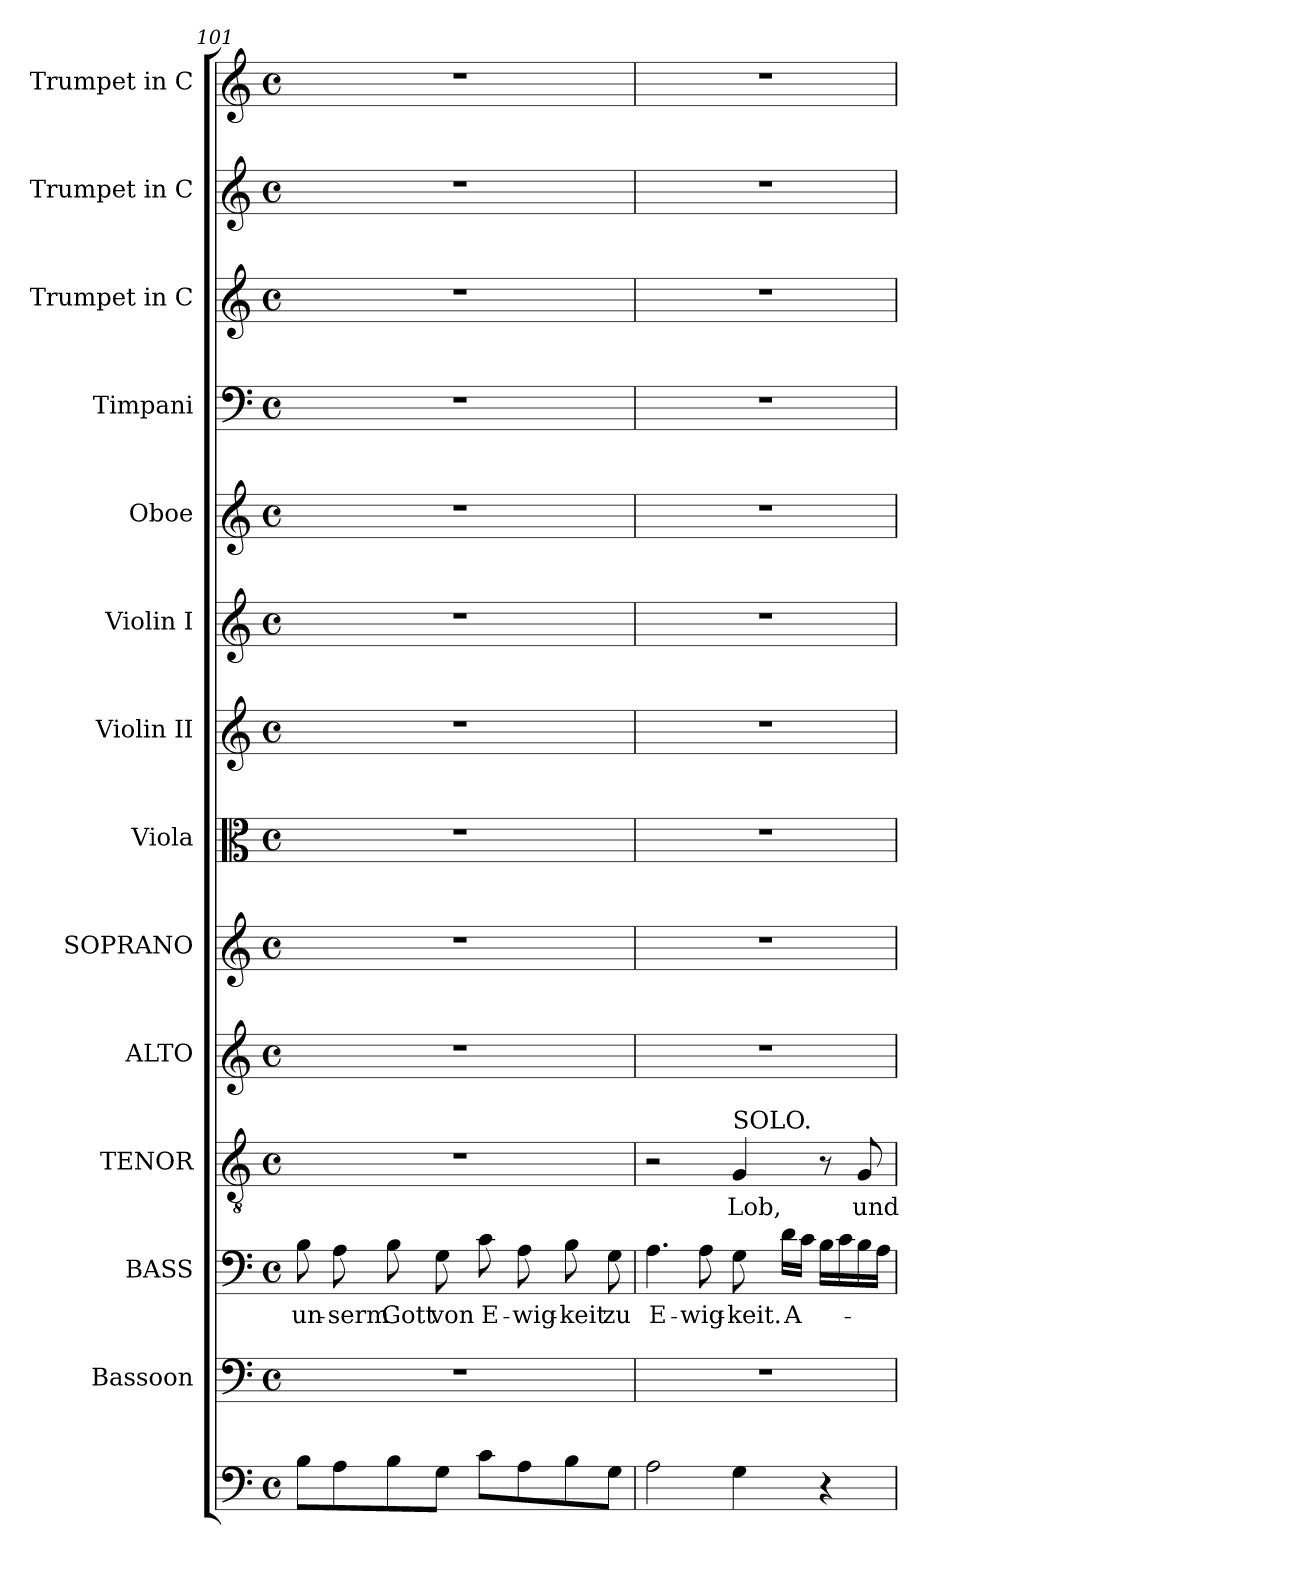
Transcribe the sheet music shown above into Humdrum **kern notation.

**kern	**kern	**kern	**text	**kern	**text	**kern	**kern	**kern	**kern	**kern	**kern	**kern	**kern	**kern	**kern
*part14	*part13	*part12	*part12	*part11	*part11	*part10	*part9	*part8	*part7	*part6	*part5	*part4	*part3	*part2	*part1
*staff14	*staff13	*staff12	*staff12	*staff11	*staff11	*staff10	*staff9	*staff8	*staff7	*staff6	*staff5	*staff4	*staff3	*staff2	*staff1
*	*I"Bassoon	*I"BASS	*	*I"TENOR	*	*I"ALTO	*I"SOPRANO	*I"Viola	*I"Violin II	*I"Violin I	*I"Oboe	*I"Timpani	*I"Trumpet in C	*I"Trumpet in C	*I"Trumpet in C
*	*	*	*	*	*	*I'Alto	*I'Soprano	*I'Viola	*I'Violin II	*I'Violin I	*I'Oboe	*I'Timp.	*	*	*
*clefF4	*clefF4	*clefF4	*	*clefGv2	*	*clefG2	*clefG2	*clefC3	*clefG2	*clefG2	*clefG2	*clefF4	*clefG2	*clefG2	*clefG2
*	*	*	*	*ITrd7c12	*	*	*	*	*	*	*	*	*	*	*
*k[]	*k[]	*k[]	*	*k[]	*	*k[]	*k[]	*k[]	*k[]	*k[]	*k[]	*k[]	*k[]	*k[]	*k[]
*C:	*C:	*C:	*	*C:	*	*C:	*C:	*C:	*C:	*C:	*C:	*C:	*C:	*C:	*C:
*M4/4	*M4/4	*M4/4	*	*M4/4	*	*M4/4	*M4/4	*M4/4	*M4/4	*M4/4	*M4/4	*M4/4	*M4/4	*M4/4	*M4/4
*met(c)	*met(c)	*met(c)	*	*met(c)	*	*met(c)	*met(c)	*met(c)	*met(c)	*met(c)	*met(c)	*met(c)	*met(c)	*met(c)	*met(c)
=101	=101	=101	=101	=101	=101	=101	=101	=101	=101	=101	=101	=101	=101	=101	=101
!	!	!	!LO:LY:b:color=#000000	!	!	!	!	!	!	!	!	!	!	!	!
8Bi\L	1r	8Bi\	un-	1r	.	1r	1r	1r	1r	1r	1r	1r	1r	1r	1r
!	!	!	!LO:LY:b:color=#000000	!	!	!	!	!	!	!	!	!	!	!	!
8Ai\	.	8Ai\	-serm	.	.	.	.	.	.	.	.	.	.	.	.
!	!	!	!LO:LY:b:color=#000000	!	!	!	!	!	!	!	!	!	!	!	!
8Bi\	.	8Bi\	Gott	.	.	.	.	.	.	.	.	.	.	.	.
!	!	!	!LO:LY:b:color=#000000	!	!	!	!	!	!	!	!	!	!	!	!
8Gi\J	.	8Gi\	von	.	.	.	.	.	.	.	.	.	.	.	.
!	!	!	!LO:LY:b:color=#000000	!	!	!	!	!	!	!	!	!	!	!	!
8ci\L	.	8ci\	E-	.	.	.	.	.	.	.	.	.	.	.	.
!	!	!	!LO:LY:b:color=#000000	!	!	!	!	!	!	!	!	!	!	!	!
8Ai\	.	8Ai\	-wig-	.	.	.	.	.	.	.	.	.	.	.	.
!	!	!	!LO:LY:b:color=#000000	!	!	!	!	!	!	!	!	!	!	!	!
8Bi\	.	8Bi\	-keit	.	.	.	.	.	.	.	.	.	.	.	.
!	!	!	!LO:LY:b:color=#000000	!	!	!	!	!	!	!	!	!	!	!	!
8Gi\J	.	8Gi\	zu	.	.	.	.	.	.	.	.	.	.	.	.
=102	=102	=102	=102	=102	=102	=102	=102	=102	=102	=102	=102	=102	=102	=102	=102
!	!	!	!LO:LY:b:color=#000000	!	!	!	!	!	!	!	!	!	!	!	!
2Ai\	1r	4.Ai\	E-	2r	.	1r	1r	1r	1r	1r	1r	1r	1r	1r	1r
!	!	!	!LO:LY:b:color=#000000	!	!	!	!	!	!	!	!	!	!	!	!
.	.	8Ai\	-wig-	.	.	.	.	.	.	.	.	.	.	.	.
!	!	!	!LO:LY:b:color=#000000	!	!	!	!	!	!	!	!	!	!	!	!
!	!	!	!	!LO:TX:a:t=SOLO.	!	!	!	!	!	!	!	!	!	!	!
!	!	!	!	!	!LO:LY:b:color=#000000	!	!	!	!	!	!	!	!	!	!
4Gi\	.	8Gi\	-keit.	4GGi/	Lob,	.	.	.	.	.	.	.	.	.	.
!	!	!	!LO:LY:b:color=#000000	!	!	!	!	!	!	!	!	!	!	!	!
.	.	16di\LL	A-	.	.	.	.	.	.	.	.	.	.	.	.
.	.	16ci\JJ	.	.	.	.	.	.	.	.	.	.	.	.	.
4r	.	16Bi\LL	.	8r	.	.	.	.	.	.	.	.	.	.	.
.	.	16ci\	.	.	.	.	.	.	.	.	.	.	.	.	.
!	!	!	!	!	!LO:LY:b:color=#000000	!	!	!	!	!	!	!	!	!	!
.	.	16Bi\	.	8GGi/	und	.	.	.	.	.	.	.	.	.	.
.	.	16Ai\JJ	.	.	.	.	.	.	.	.	.	.	.	.	.
=	=	=	=	=	=	=	=	=	=	=	=	=	=	=	=
*-	*-	*-	*-	*-	*-	*-	*-	*-	*-	*-	*-	*-	*-	*-	*-
